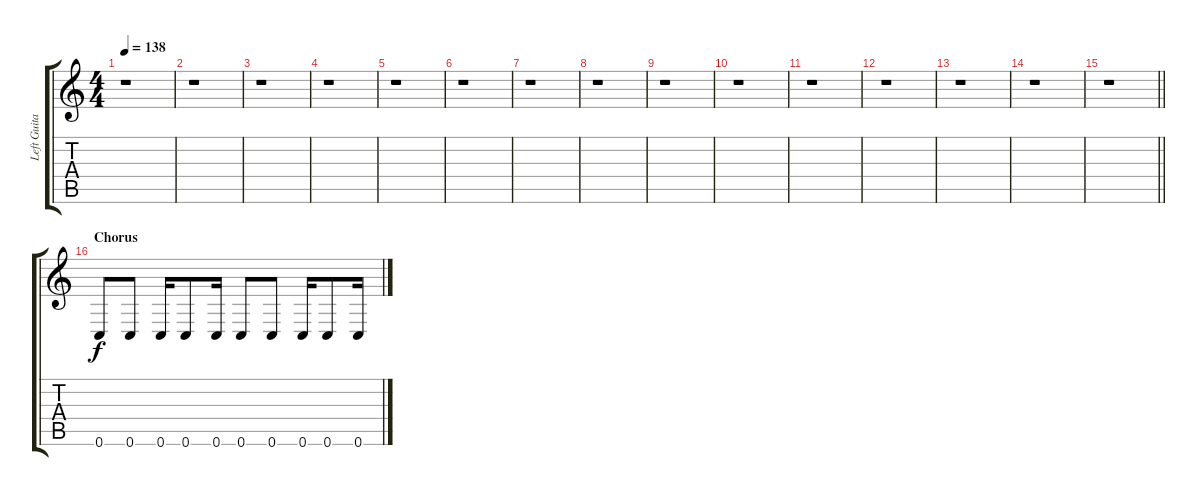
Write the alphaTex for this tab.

\track ("Left Guitar" "Left Guita") {instrument overdrivenguitar}
\staff {score tabs}
\tuning (C4 G3 Eb3 Bb2 F2 C2) {hide}
\ts (4 4)
\tempo 138
\clef g2
\ks c
r.1{dy f} |
r.1 |
r.1 |
r.1 |
r.1 |
r.1 |
r.1 |
r.1 |
r.1 |
r.1 |
r.1 |
r.1 |
r.1 |
r.1 |
\barLineRight lightlight
r.1 |
\section ("" "Chorus")
0.6.8 0.6.8 0.6.16 0.6.8 0.6.16 0.6.8 0.6.8 0.6.16 0.6.8 0.6.16
